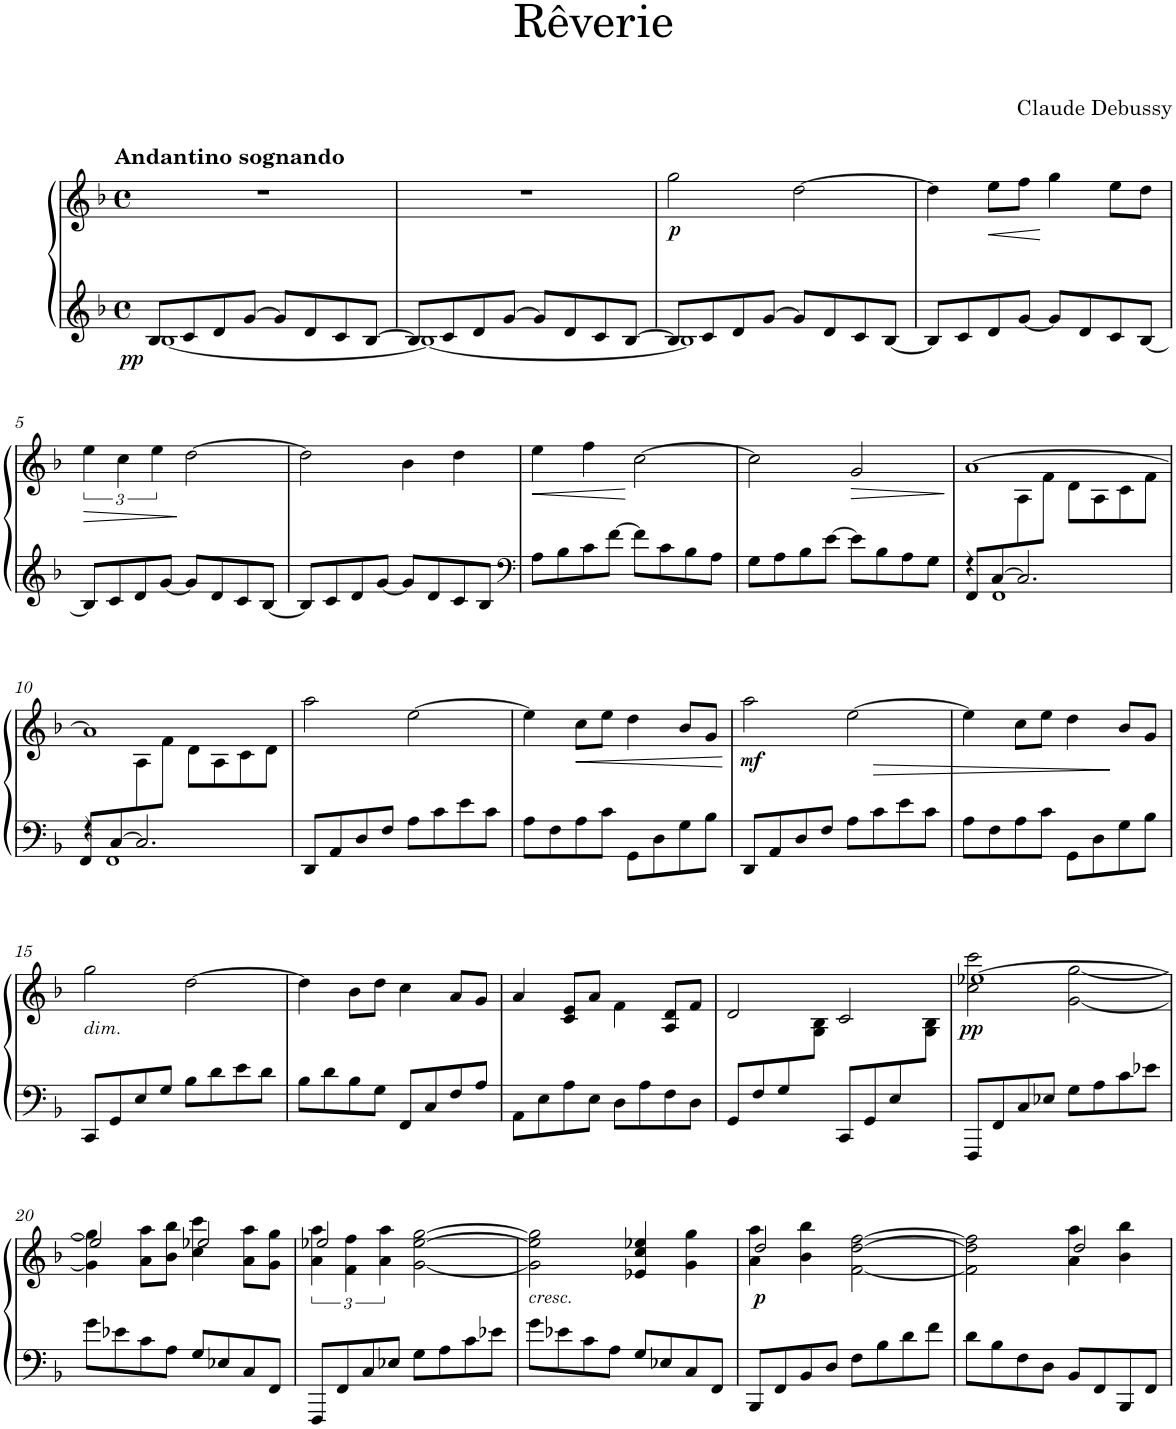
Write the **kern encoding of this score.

**kern	**kern	**dynam
*part1	*part1	*part1
*staff2	*staff1	*staff1/2
*I"Piano	*	*
*I'Pno.	*	*
*clefG2	*clefG2	*
*k[b-]	*k[b-]	*
*M4/4	*M4/4	*
*met(c)	*met(c)	*
=1	=1	=1
*^	*	*
!	!	!LO:TX:a:B:t=Andantino sognando	!
!	!	!	!LO:DY:b=2
8B-/L	[1B-	1r	pp
8c/	.	.	.
8d/	.	.	.
[8g/J	.	.	.
8g/L]	.	.	.
8d/	.	.	.
8c/	.	.	.
[8B-/J	.	.	.
=2	=2	=2	=2
8B-/L]	1B-_	1r	.
8c/	.	.	.
8d/	.	.	.
[8g/J	.	.	.
8g/L]	.	.	.
8d/	.	.	.
8c/	.	.	.
[8B-/J	.	.	.
=3	=3	=3	=3
!	!	!	!LO:DY:b
8B-/L]	1B-]	2gg\	p
8c/	.	.	.
8d/	.	.	.
[8g/J	.	.	.
8g/L]	.	[2dd\	.
8d/	.	.	.
8c/	.	.	.
[<8B-/J	.	.	.
*v	*v	*	*
=4	=4	=4
8B-/L]	4dd\]	.
8c/	.	.
!	!	!LO:HP:b
8d/	8ee\L	<
[8g/J	8ff\J	.
8g/L]	4gg\	[
8d/	.	.
8c/	8ee\L	.
[8B-/J	8dd\J	.
!!LO:LB:g=z
=5	=5	=5
!	!	!LO:HP:b
8B-/L]	6ee\	>
8c/	.	.
.	6cc\	.
8d/	.	.
.	6ee\	.
[8g/J	.	.
8g/L]	[2dd\	]
8d/	.	.
8c/	.	.
[8B-/J	.	.
=6	=6	=6
8B-/L]	2dd\]	.
8c/	.	.
8d/	.	.
[8g/J	.	.
8g/L]	4b-\	.
8d/	.	.
8c/	4dd\	.
8B-/J	.	.
=7	=7	=7
*clefF4	*	*
!	!	!LO:HP:b
8A\L	4ee\	<
8B-\	.	.
8c\	4ff\	.
[8f\J	.	.
8f\L]	[2cc\	[
8c\	.	.
8B-\	.	.
8A\J	.	.
=8	=8	=8
8G\L	2cc\]	.
8A\	.	.
8B-\	.	.
[8e\J	.	.
!	!	!LO:HP:b
8e\L]	2g/	>
8B-\	.	.
8A\	.	.
8G\J	.	.
.	.	]
=9	=9	=9
*^	*^	*
*	*^	*	*	*
8FF/L	1FF	4r	[>1a	4ryy	.
[8C/	.	.	.	.	.
2.ryy	.	2.C/]	.	8A\	.
.	.	.	.	8f\J	.
.	.	.	.	8d\L	.
.	.	.	.	8A\	.
.	.	.	.	8c\	.
.	.	.	.	8f\J	.
!!LO:LB:g=z	!!
=10	=10	=10	=10	=10	=10
8FF/L	1FF	4r	1a]	4ryy	.
[8C/	.	.	.	.	.
2.ryy	.	2.C/]	.	8A\	.
.	.	.	.	8f\J	.
.	.	.	.	8d\L	.
.	.	.	.	8A\	.
.	.	.	.	8c\	.
.	.	.	.	8d\J	.
*v	*v	*v	*	*	*
*	*v	*v	*
=11	=11	=11
8DD/L	2aa\	.
8AA/	.	.
8D/	.	.
8F/J	.	.
8A\L	[2ee\	.
8c\	.	.
8e\	.	.
8c\J	.	.
=12	=12	=12
8A\L	4ee\]	.
8F\	.	.
!	!	!LO:HP:b
8A\	8cc\L	<
8c\J	8ee\J	.
8GG\L	4dd\	.
8D\	.	.
8G\	8b-/L	.
8B-\J	8g/J	.
.	.	[
=13	=13	=13
!	!	!LO:DY:b
8DD/L	2aa\	mf
8AA/	.	.
8D/	.	.
8F/J	.	.
8A\L	[2ee\	.
8c\	.	.
8e\	.	.
8c\J	.	.
=14	=14	=14
8A\L	4ee\]	.
8F\	.	.
8A\	8cc\L	.
8c\J	8ee\J	.
8GG\L	4dd\	.
8D\	.	.
8G\	8b-/L	.
8B-\J	8g/J	.
!!LO:LB:g=z
=15	=15	=15
!	!LO:TX:b:i:t=dim.	!
8CC/L	2gg\	.
8GG/	.	.
8E/	.	.
8G/J	.	.
8B-\L	[2dd\	.
8d\	.	.
8e\	.	.
8d\J	.	.
=16	=16	=16
8B-\L	4dd\]	.
8d\	.	.
8B-\	8b-\L	.
8G\J	8dd\J	.
8FF/L	4cc\	.
8C/	.	.
8F/	8a/L	.
8A/J	8g/J	.
=17	=17	=17
*^	*^	*
4ryy	8AA\L	4a/	4ryy	.
.	8E\	.	.	.
4ryy	8A\	8e/L	4c/	.
.	8E\J	8a/J	.	.
4ryy	8D\L	4f\	4ryy	.
.	8A\	.	.	.
4ryy	8F\	8d/L	4A/	.
.	8D\J	8f/J	.	.
*v	*v	*	*	*
=18	=18	=18	=18
8GG/L	2d/	4.ryy	.
8F/	.	.	.
8G/	.	.	.
8ryy	.	8G\ 8B-\J	.
8CC/L	2c/	4.ryy	.
8GG/	.	.	.
8E/	.	.	.
8ryy	.	8G\ 8B-\J	.
=19	=19	=19	=19
!	!	!	!LO:DY:b
8FFF/L	[1ee-X	2cc\ 2ccc\	pp
8FF/	.	.	.
8C/	.	.	.
8E-X/J	.	.	.
8G\L	.	[2g\ [2gg\	.
8A\	.	.	.
8c\	.	.	.
8e-X\J	.	.	.
!!LO:LB:g=z	!!
=20	=20	=20	=20
8g\L	2ee-/]	4g\] 4gg\]	.
8e-X\	.	.	.
8c\	.	8a\ 8aa\L	.
8A\J	.	8b-\ 8bb-\J	.
8G/L	2ee-X/	4cc\ 4ccc\	.
8E-X/	.	.	.
8C/	.	8a\ 8aa\L	.
8FF/J	.	8g\ 8gg\J	.
=21	=21	=21	=21
8FFF/L	2ee-X/	6a\ 6aa\	.
8FF/	.	.	.
.	.	6f\ 6ff\	.
8C/	.	.	.
.	.	6a\ 6aa\	.
8E-X/J	.	.	.
8G\L	[2g\ [>2ee-\ [>2gg\	2ryy	.
8A\	.	.	.
8c\	.	.	.
8e-X\J	.	.	.
*	*v	*v	*
=22	=22	=22
!	!LO:TX:b:i:t=cresc.	!
8g\L	2g\] 2ee-\] 2gg\]	.
8e-X\	.	.
8c\	.	.
8A\J	.	.
8G/L	4e-X/ 4cc/ 4ee-X/	.
8E-X/	.	.
8C/	4g\ 4gg\	.
8FF/J	.	.
=23	=23	=23
*	*^	*
!	!	!	!LO:DY:b
8BBB-/L	2dd/	4a\ 4aa\	p
8FF/	.	.	.
8BB-/	.	4b-\ 4bb-\	.
8D/J	.	.	.
8F\L	[2f\ [>2dd\ [>2ff\	2ryy	.
8B-\	.	.	.
8d\	.	.	.
8f\J	.	.	.
=24	=24	=24	=24
8d\L	2f\] 2dd\] 2ff\]	2ryy	.
8B-\	.	.	.
8F\	.	.	.
8D\J	.	.	.
8BB-/L	2dd/	4a\ 4aa\	.
8FF/	.	.	.
8BBB-/	.	4b-\ 4bb-\	.
8FF/J	.	.	.
*	*v	*v	*
=	=	=
*-	*-	*-
